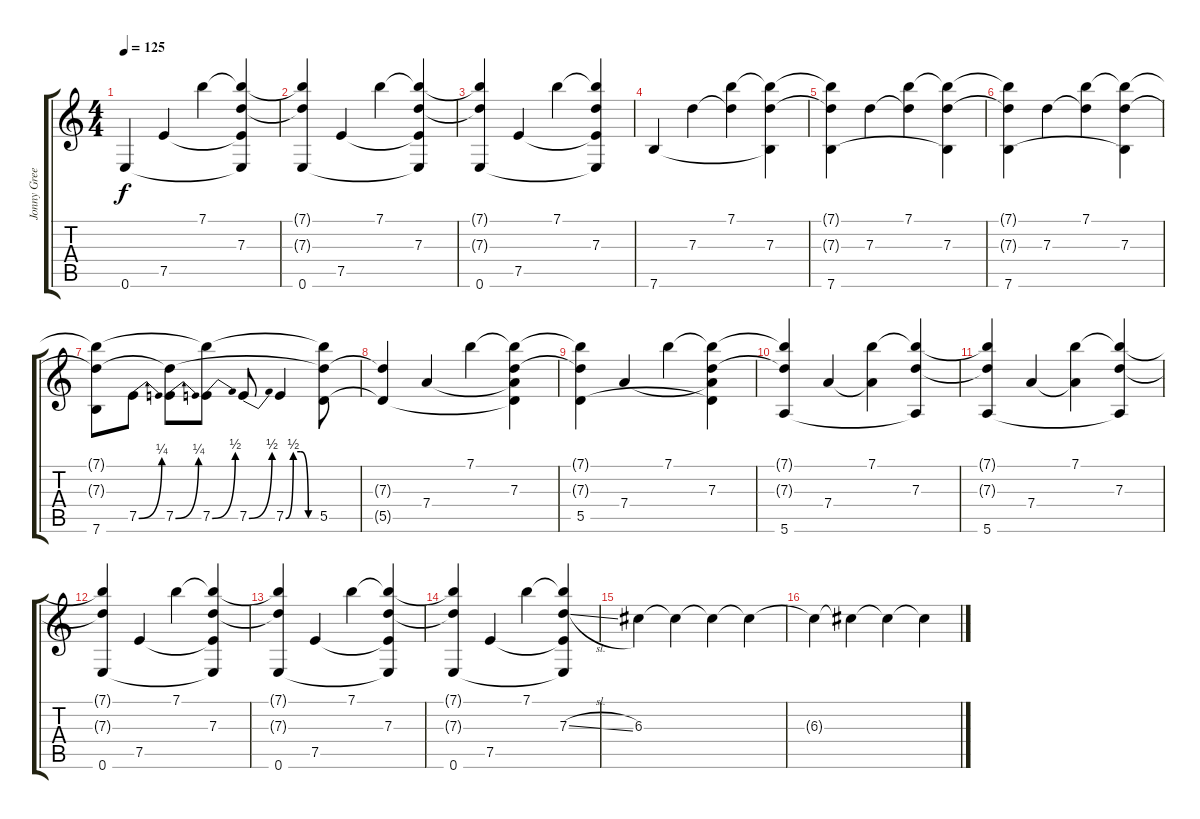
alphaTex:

\track ("Jonny Greenwood " "Jonny Gree") {instrument overdrivenguitar}
\staff {score tabs}
\tuning (E4 B3 G3 D3 A2 E2) {hide}
\ts (4 4)
\tempo 125
\clef g2
\ks c
0.6.4{dy f} 7.5.4 7.1.4 (7.1{t} 7.3 7.5{t} 0.6{t}).4 |
(7.1{t} 7.3{t} 0.6).4 7.5.4 7.1.4 (7.1{t} 7.3 7.5{t} 0.6{t}).4 |
(7.1{t} 7.3{t} 0.6).4 7.5.4 7.1.4 (7.1{t} 7.3 7.5{t} 0.6{t}).4 |
7.6.4{instrument distortionguitar} 7.3.4 (7.1 7.3{t}).4 (7.1{t} 7.3 7.6{t}).4 |
(7.1{t} 7.3{t} 7.6).4 7.3.4 (7.1 7.3{t}).4 (7.1{t} 7.3 7.6{t}).4 |
(7.1{t} 7.3{t} 7.6).4 7.3.4 (7.1 7.3{t}).4 (7.1{t} 7.3 7.6{t}).4 |
(7.1{t} 7.3{t} 7.6).8 7.5{be (bend 0 0 60 1)}.8 (7.3{t} 7.5{be (bend 0 0 60 1)}).8 (7.1{t} 7.5{be (bend 0 0 60 2)}).8 7.5{be (bend 0 0 60 2)}.8 7.5{be (custom 0 0 15 2 30 2 45 0 60 0)}.4 (7.1{t} 7.3{t} 5.5).8 |
(7.3{t} 5.5{t}).4 7.4.4 7.1.4 (7.1{t} 7.3 7.4{t} 5.5{t}).4 |
(7.1{t} 7.3{t} 5.5).4 7.4.4 7.1.4 (7.1{t} 7.3 7.4{t} 5.5{t}).4 |
(7.1{t} 7.3{t} 5.6).4 7.4.4 (7.1 7.4{t}).4 (7.1{t} 7.3 5.6{t}).4 |
(7.1{t} 7.3{t} 5.6).4 7.4.4 (7.1 7.4{t}).4 (7.1{t} 7.3 5.6{t}).4 |
(7.1{t} 7.3{t} 0.6).4 7.5.4 7.1.4 (7.1{t} 7.3 7.5{t} 0.6{t}).4 |
(7.1{t} 7.3{t} 0.6).4 7.5.4 7.1.4 (7.1{t} 7.3 7.5{t} 0.6{t}).4 |
(7.1{t} 7.3{t} 0.6).4 7.5.4 7.1.4 (7.1{t} 7.3{sl} 7.5{t} 0.6{t}).4 |
6.3.4{instrument distortionguitar} 6.3{t}.4 6.3{t}.4 6.3{t}.4 |
6.3{t}.4 6.3{t}.4 6.3{t}.4 6.3{t}.4
